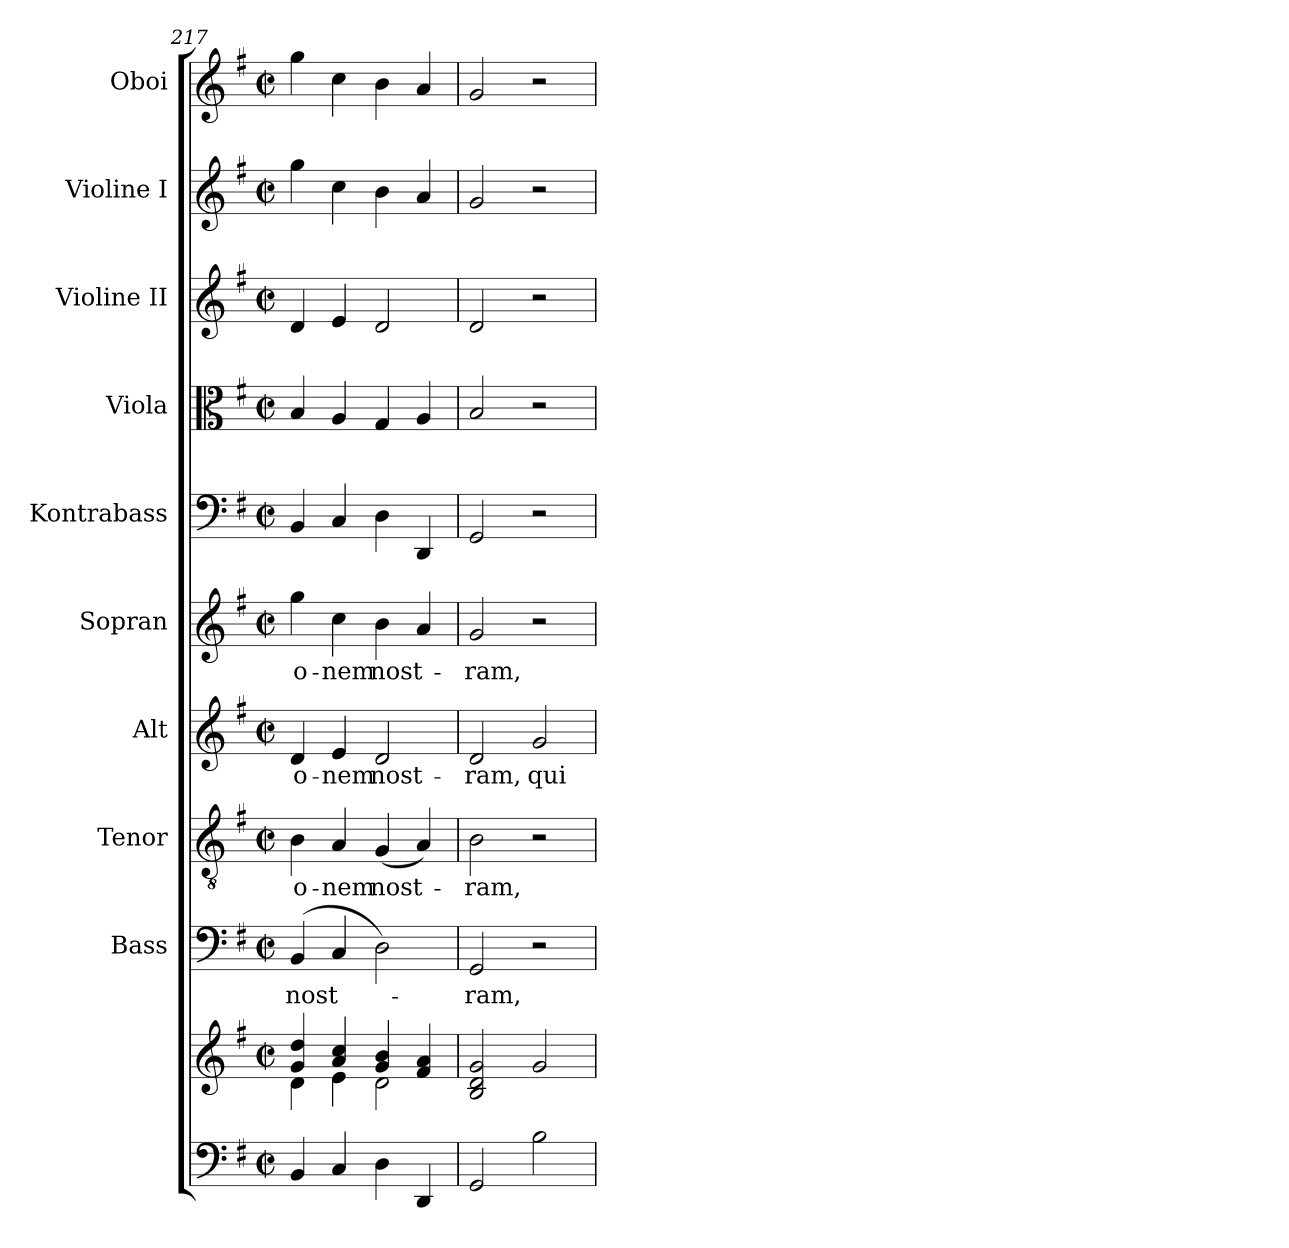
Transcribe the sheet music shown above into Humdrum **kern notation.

**kern	**kern	**kern	**text	**kern	**text	**kern	**text	**kern	**text	**kern	**kern	**kern	**kern	**kern
*part10	*part10	*part9	*part9	*part8	*part8	*part7	*part7	*part6	*part6	*part5	*part4	*part3	*part2	*part1
*staff11	*staff10	*staff9	*staff9	*staff8	*staff8	*staff7	*staff7	*staff6	*staff6	*staff5	*staff4	*staff3	*staff2	*staff1
*	*	*I"Bass	*	*I"Tenor	*	*I"Alt	*	*I"Sopran	*	*I"Kontrabass	*I"Viola	*I"Violine II	*I"Violine I	*I"Oboi
*	*	*I'B.	*	*I'T.	*	*I'A.	*	*I'S.	*	*I'Kb.	*I'Vla.	*I'Vl. II	*I'Vl. I	*I'Ob.
*clefF4	*clefG2	*clefF4	*	*clefGv2	*	*clefG2	*	*clefG2	*	*clefF4	*clefC3	*clefG2	*clefG2	*clefG2
*	*	*	*	*	*	*	*	*	*	*ITrd7c12	*	*	*	*
*k[f#]	*k[f#]	*k[f#]	*	*k[f#]	*	*k[f#]	*	*k[f#]	*	*k[f#]	*k[f#]	*k[f#]	*k[f#]	*k[f#]
*G:	*G:	*G:	*	*G:	*	*G:	*	*G:	*	*G:	*G:	*G:	*G:	*G:
*M2/2	*M2/2	*M2/2	*	*M2/2	*	*M2/2	*	*M2/2	*	*M2/2	*M2/2	*M2/2	*M2/2	*M2/2
*met(c|)	*met(c|)	*met(c|)	*	*met(c|)	*	*met(c|)	*	*met(c|)	*	*met(c|)	*met(c|)	*met(c|)	*met(c|)	*met(c|)
=217	=217	=217	=217	=217	=217	=217	=217	=217	=217	=217	=217	=217	=217	=217
*	*^	*	*	*	*	*	*	*	*	*	*	*	*	*
!	!	!	!	!LO:LY:b	!	!LO:LY:b	!	!LO:LY:b	!	!LO:LY:b	!	!	!	!	!
4BB/	4g/ 4dd/	4d\	(4BB/	nost-	4B\	-o-	4d/	-o-	4gg\	-o-	4BBB/	4B/	4d/	4gg\	4gg\
!	!	!	!	!	!	!LO:LY:b	!	!LO:LY:b	!	!LO:LY:b	!	!	!	!	!
4C/	4a/ 4cc/	4e\	4C/	.	4A/	-nem	4e/	-nem	4cc\	-nem	4CC/	4A/	4e/	4cc\	4cc\
!	!	!	!	!	!	!LO:LY:b	!	!LO:LY:b	!	!LO:LY:b	!	!	!	!	!
4D\	4g/ 4b/	2d\	2D\)	.	(<4G/	nost-	2d/	nost-	4b\	nost-	4DD\	4G/	2d/	4b\	4b\
4DD/	4f#/ 4a/	.	.	.	4A/)	.	.	.	4a/	.	4DDD/	4A/	.	4a/	4a/
*	*v	*v	*	*	*	*	*	*	*	*	*	*	*	*	*
=218	=218	=218	=218	=218	=218	=218	=218	=218	=218	=218	=218	=218	=218	=218
!	!	!	!LO:LY:b	!	!LO:LY:b	!	!LO:LY:b	!	!LO:LY:b	!	!	!	!	!
2GG/	2B/ 2d/ 2g/	2GG/	-ram,	2B\	-ram,	2d/	-ram,	2g/	-ram,	2GGG/	2B/	2d/	2g/	2g/
!	!	!	!	!	!	!	!LO:LY:b	!	!	!	!	!	!	!
2B\	2g/	2r	.	2r	.	2g/	qui	2r	.	2r	2r	2r	2r	2r
=	=	=	=	=	=	=	=	=	=	=	=	=	=	=
*-	*-	*-	*-	*-	*-	*-	*-	*-	*-	*-	*-	*-	*-	*-
